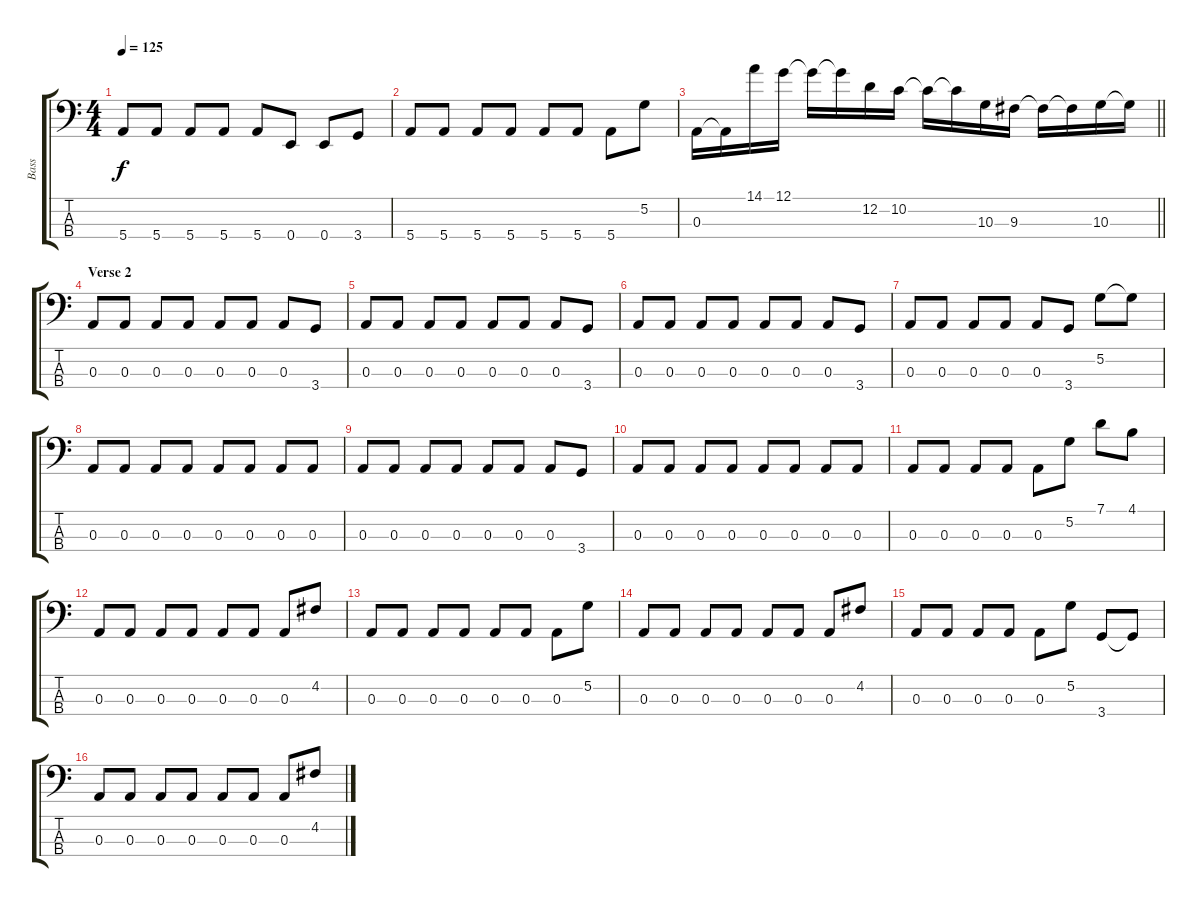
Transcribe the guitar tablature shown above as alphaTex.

\track ("Bass" "Bass") {instrument electricbasspick}
\staff {score tabs}
\tuning (G2 D2 A1 E1) {hide}
\ts (4 4)
\tempo 125
\clef f4
\ks c
5.4.8{dy f} 5.4.8 5.4.8 5.4.8 5.4.8 0.4.8 0.4.8 3.4.8 |
5.4.8 5.4.8 5.4.8 5.4.8 5.4.8 5.4.8 5.4.8 5.2.8 |
\barLineRight lightlight
0.3.16 0.3{t}.16 14.1.16 12.1.16 12.1{t}.16 12.1{t}.16 12.2.16 10.2.16 10.2{t}.16 10.2{t}.16 10.3.16 9.3.16 9.3{t}.16 9.3{t}.16 10.3.16 10.3{t}.16 |
\section ("" "Verse 2")
0.3.8 0.3.8 0.3.8 0.3.8 0.3.8 0.3.8 0.3.8 3.4.8 |
0.3.8 0.3.8 0.3.8 0.3.8 0.3.8 0.3.8 0.3.8 3.4.8 |
0.3.8 0.3.8 0.3.8 0.3.8 0.3.8 0.3.8 0.3.8 3.4.8 |
0.3.8 0.3.8 0.3.8 0.3.8 0.3.8 3.4.8 5.2.8 5.2{t}.8 |
0.3.8 0.3.8 0.3.8 0.3.8 0.3.8 0.3.8 0.3.8 0.3.8 |
0.3.8 0.3.8 0.3.8 0.3.8 0.3.8 0.3.8 0.3.8 3.4.8 |
0.3.8 0.3.8 0.3.8 0.3.8 0.3.8 0.3.8 0.3.8 0.3.8 |
0.3.8 0.3.8 0.3.8 0.3.8 0.3.8 5.2.8 7.1.8 4.1.8 |
0.3.8 0.3.8 0.3.8 0.3.8 0.3.8 0.3.8 0.3.8 4.2.8 |
0.3.8 0.3.8 0.3.8 0.3.8 0.3.8 0.3.8 0.3.8 5.2.8 |
0.3.8 0.3.8 0.3.8 0.3.8 0.3.8 0.3.8 0.3.8 4.2.8 |
0.3.8 0.3.8 0.3.8 0.3.8 0.3.8 5.2.8 3.4.8 3.4{t}.8 |
0.3.8 0.3.8 0.3.8 0.3.8 0.3.8 0.3.8 0.3.8 4.2.8
